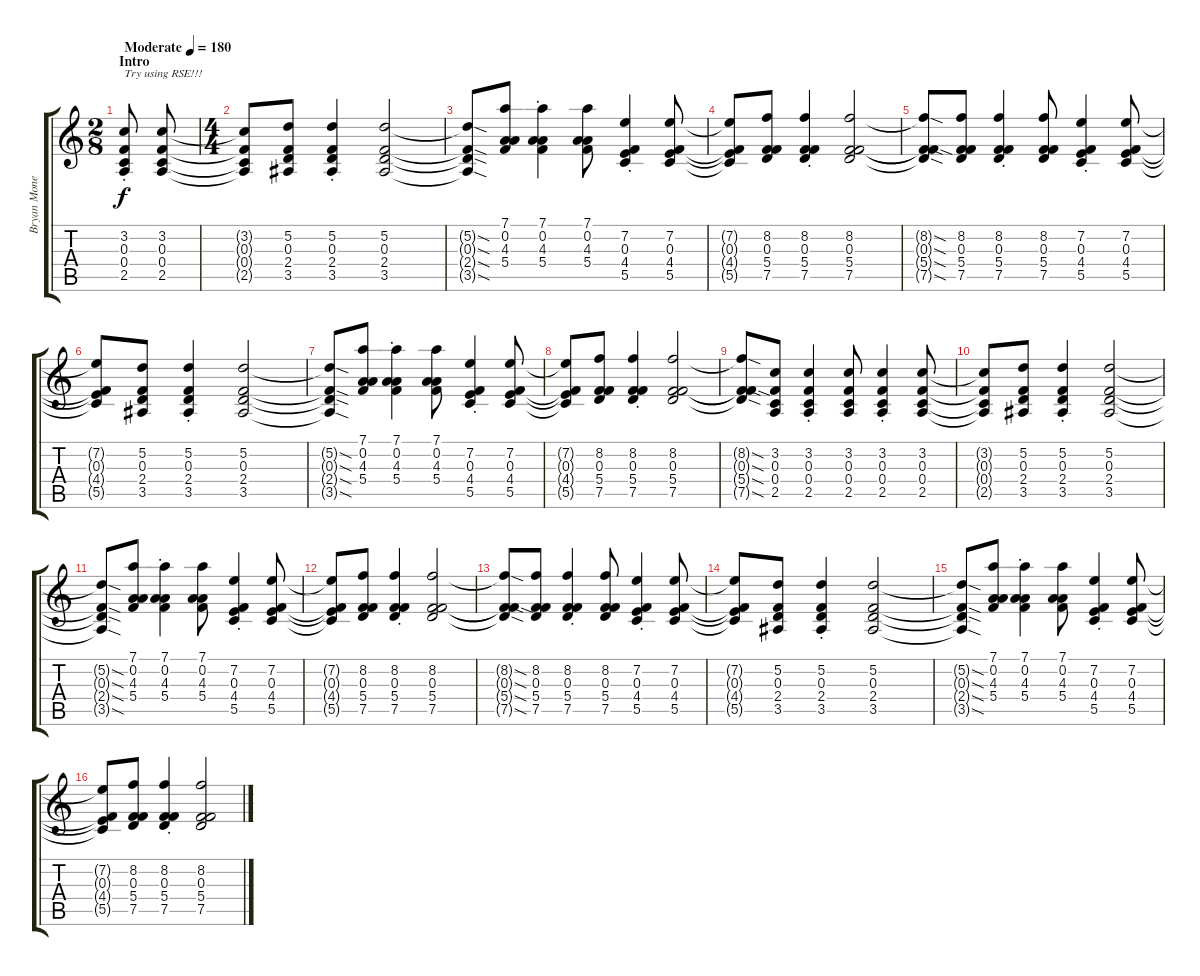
\track ("Bryan Money [Gtr.1]" "Bryan Mone") {instrument distortionguitar}
\staff {score tabs}
\tuning (D4 A3 F3 C3 G2 C2) {hide}
\ts (2 8)
\section ("" "Intro")
\tempo (180 "Moderate")
\clef g2
\ks c
(3.2{st} 0.3{st} 0.4{st} 2.5{st}).8{txt "Try using RSE!!!" dy f instrument distortionguitar} (3.2 0.3 0.4 2.5).8 |
\ts (4 4)
(3.2{t} 0.3{t} 0.4{t} 2.5{t}).8 (5.2 0.3 2.4 3.5).8 (5.2{st} 0.3{st} 2.4{st} 3.5{st}).4 (5.2 0.3 2.4 3.5).2 |
(5.2{sod t} 0.3{sod t} 2.4{sod t} 3.5{sod t}).8 (7.1 0.2 4.3 5.4).8 (7.1{st} 0.2{st} 4.3{st} 5.4{st}).4 (7.1 0.2 4.3 5.4).8 (7.2{st} 0.3{st} 4.4{st} 5.5{st}).4 (7.2 0.3 4.4 5.5).8 |
(7.2{t} 0.3{t} 4.4{t} 5.5{t}).8 (8.2 0.3 5.4 7.5).8 (8.2{st} 0.3{st} 5.4{st} 7.5{st}).4 (8.2 0.3 5.4 7.5).2 |
(8.2{sod t} 0.3{sod t} 5.4{sod t} 7.5{sod t}).8 (8.2 0.3 5.4 7.5).8 (8.2{st} 0.3{st} 5.4{st} 7.5{st}).4 (8.2 0.3 5.4 7.5).8 (7.2{st} 0.3{st} 4.4{st} 5.5{st}).4 (7.2 0.3 4.4 5.5).8 |
(7.2{t} 0.3{t} 4.4{t} 5.5{t}).8 (5.2 0.3 2.4 3.5).8 (5.2{st} 0.3{st} 2.4{st} 3.5{st}).4 (5.2 0.3 2.4 3.5).2 |
(5.2{sod t} 0.3{sod t} 2.4{sod t} 3.5{sod t}).8 (7.1 0.2 4.3 5.4).8 (7.1{st} 0.2{st} 4.3{st} 5.4{st}).4 (7.1 0.2 4.3 5.4).8 (7.2{st} 0.3{st} 4.4{st} 5.5{st}).4 (7.2 0.3 4.4 5.5).8 |
(7.2{t} 0.3{t} 4.4{t} 5.5{t}).8 (8.2 0.3 5.4 7.5).8 (8.2{st} 0.3{st} 5.4{st} 7.5{st}).4 (8.2 0.3 5.4 7.5).2 |
(8.2{sod t} 0.3{sod t} 5.4{sod t} 7.5{sod t}).8 (3.2 0.3 0.4 2.5).8 (3.2{st} 0.3{st} 0.4{st} 2.5{st}).4 (3.2 0.3 0.4 2.5).8 (3.2{st} 0.3{st} 0.4{st} 2.5{st}).4 (3.2 0.3 0.4 2.5).8 |
(3.2{t} 0.3{t} 0.4{t} 2.5{t}).8 (5.2 0.3 2.4 3.5).8 (5.2{st} 0.3{st} 2.4{st} 3.5{st}).4 (5.2 0.3 2.4 3.5).2 |
(5.2{sod t} 0.3{sod t} 2.4{sod t} 3.5{sod t}).8 (7.1 0.2 4.3 5.4).8 (7.1{st} 0.2{st} 4.3{st} 5.4{st}).4 (7.1 0.2 4.3 5.4).8 (7.2{st} 0.3{st} 4.4{st} 5.5{st}).4 (7.2 0.3 4.4 5.5).8 |
(7.2{t} 0.3{t} 4.4{t} 5.5{t}).8 (8.2 0.3 5.4 7.5).8 (8.2{st} 0.3{st} 5.4{st} 7.5{st}).4 (8.2 0.3 5.4 7.5).2 |
(8.2{sod t} 0.3{sod t} 5.4{sod t} 7.5{sod t}).8 (8.2 0.3 5.4 7.5).8 (8.2{st} 0.3{st} 5.4{st} 7.5{st}).4 (8.2 0.3 5.4 7.5).8 (7.2{st} 0.3{st} 4.4{st} 5.5{st}).4 (7.2 0.3 4.4 5.5).8 |
(7.2{t} 0.3{t} 4.4{t} 5.5{t}).8 (5.2 0.3 2.4 3.5).8 (5.2{st} 0.3{st} 2.4{st} 3.5{st}).4 (5.2 0.3 2.4 3.5).2 |
(5.2{sod t} 0.3{sod t} 2.4{sod t} 3.5{sod t}).8 (7.1 0.2 4.3 5.4).8 (7.1{st} 0.2{st} 4.3{st} 5.4{st}).4 (7.1 0.2 4.3 5.4).8 (7.2{st} 0.3{st} 4.4{st} 5.5{st}).4 (7.2 0.3 4.4 5.5).8 |
(7.2{t} 0.3{t} 4.4{t} 5.5{t}).8 (8.2 0.3 5.4 7.5).8 (8.2{st} 0.3{st} 5.4{st} 7.5{st}).4 (8.2 0.3 5.4 7.5).2
